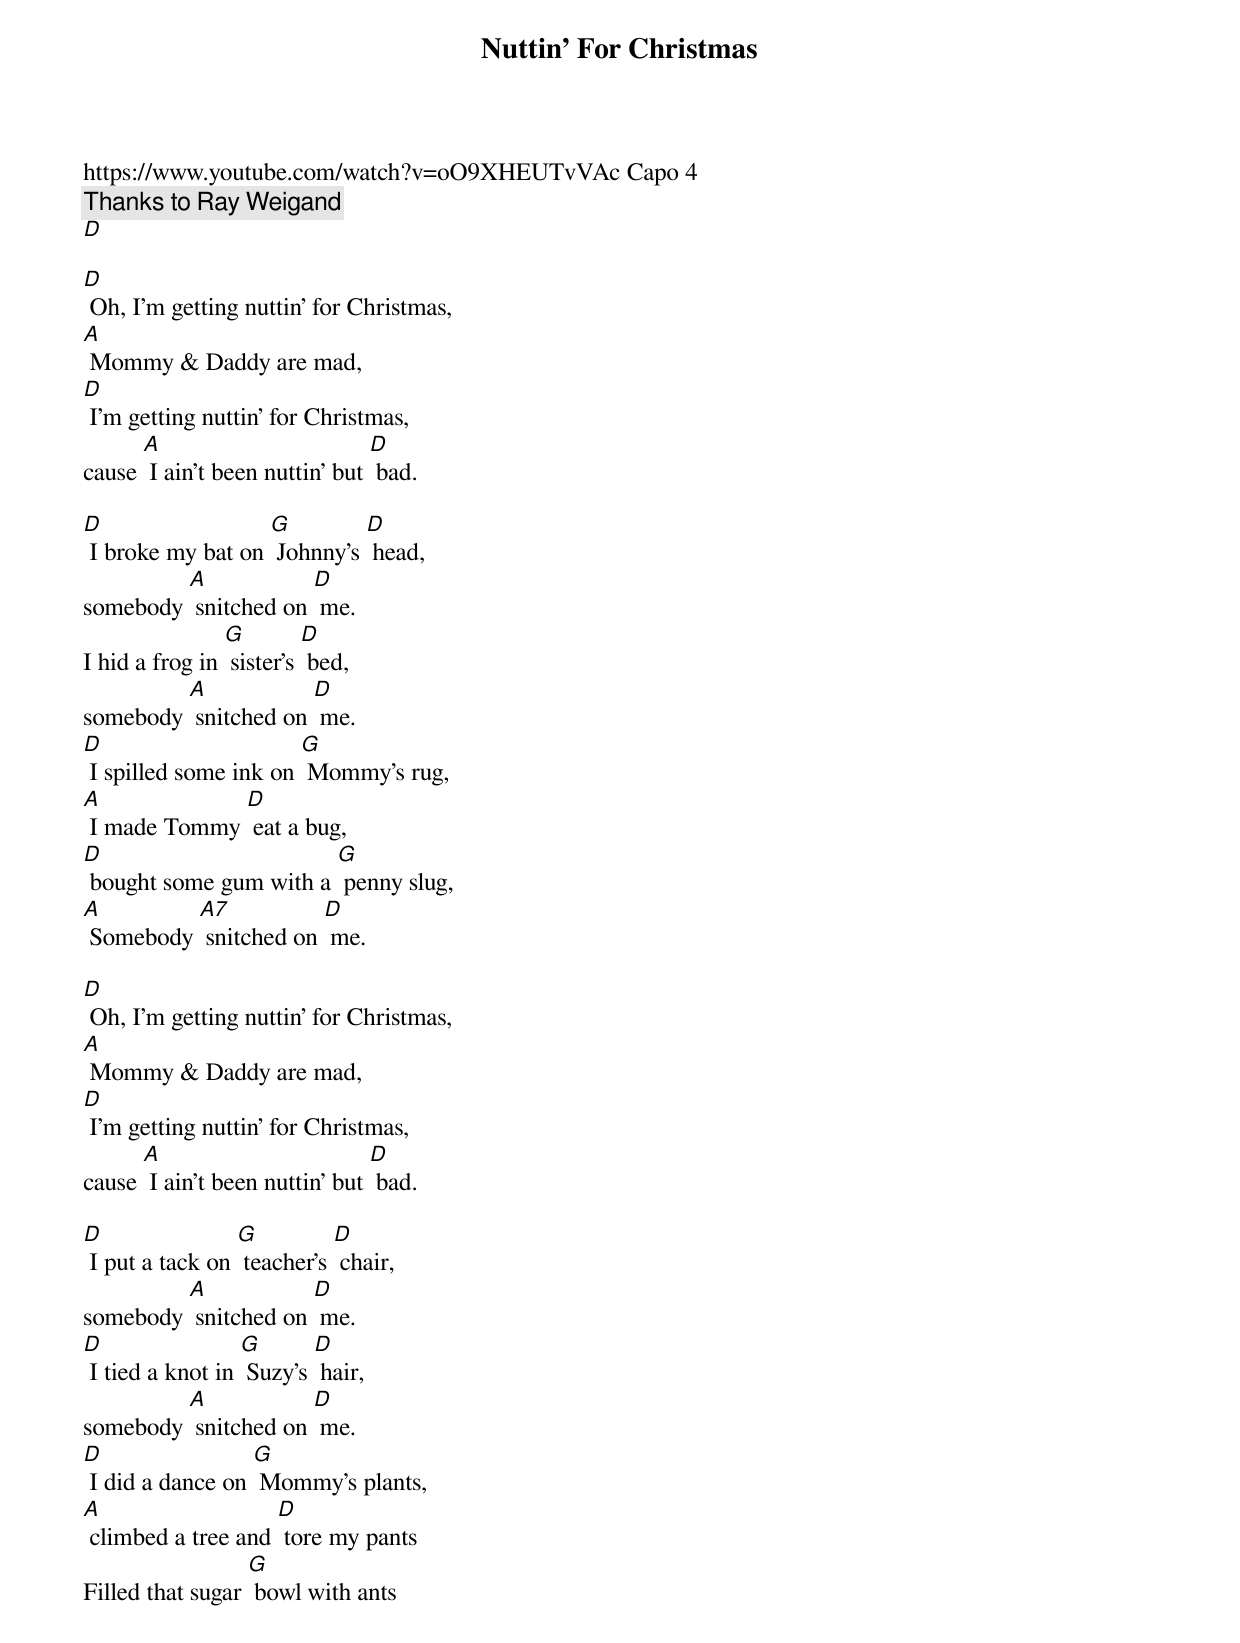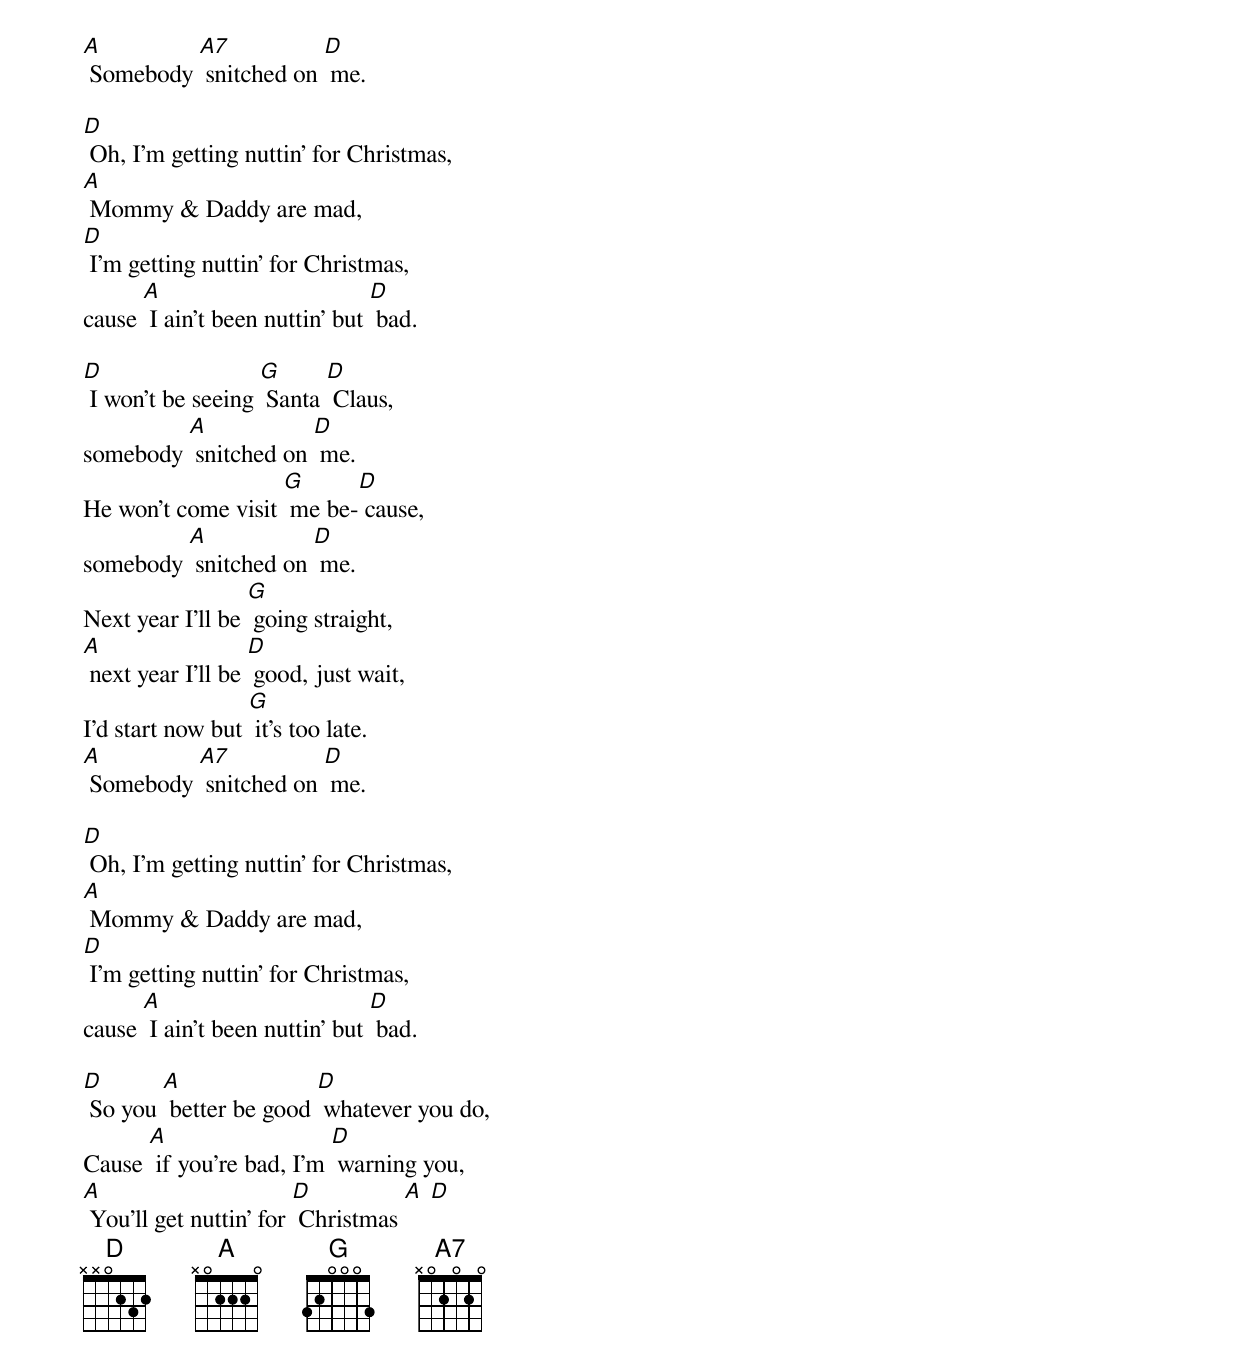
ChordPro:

{t:Nuttin' For Christmas }
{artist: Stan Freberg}
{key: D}
https://www.youtube.com/watch?v=oO9XHEUTvVAc Capo 4
{c: Thanks to Ray Weigand}
[D]

[D] Oh, I’m getting nuttin’ for Christmas,
[A] Mommy & Daddy are mad,
[D] I’m getting nuttin’ for Christmas,
cause [A] I ain’t been nuttin’ but [D] bad.

[D] I broke my bat on [G] Johnny’s [D] head,
somebody [A] snitched on [D] me.
I hid a frog in [G] sister’s [D] bed,
somebody [A] snitched on [D] me.
[D] I spilled some ink on [G] Mommy’s rug,
[A] I made Tommy [D] eat a bug,
[D] bought some gum with a [G] penny slug,
[A] Somebody [A7] snitched on [D] me.

[D] Oh, I’m getting nuttin’ for Christmas,
[A] Mommy & Daddy are mad,
[D] I’m getting nuttin’ for Christmas,
cause [A] I ain’t been nuttin’ but [D] bad.

[D] I put a tack on [G] teacher’s [D] chair,
somebody [A] snitched on [D] me.
[D] I tied a knot in [G] Suzy’s [D] hair,
somebody [A] snitched on [D] me.
[D] I did a dance on [G] Mommy’s plants,
[A] climbed a tree and [D] tore my pants
Filled that sugar [G] bowl with ants
[A] Somebody [A7] snitched on [D] me.

[D] Oh, I’m getting nuttin’ for Christmas,
[A] Mommy & Daddy are mad,
[D] I’m getting nuttin’ for Christmas,
cause [A] I ain’t been nuttin’ but [D] bad.

[D] I won’t be seeing [G] Santa [D] Claus,
somebody [A] snitched on [D] me.
He won’t come visit [G] me be-[D] cause,
somebody [A] snitched on [D] me.
Next year I’ll be [G] going straight,
[A] next year I’ll be [D] good, just wait,
I’d start now but [G] it’s too late.
[A] Somebody [A7] snitched on [D] me.

[D] Oh, I’m getting nuttin’ for Christmas,
[A] Mommy & Daddy are mad,
[D] I’m getting nuttin’ for Christmas,
cause [A] I ain’t been nuttin’ but [D] bad.

[D] So you [A] better be good [D] whatever you do,
Cause [A] if you’re bad, I’m [D] warning you,
[A] You’ll get nuttin’ for [D] Christmas [A] [D]
